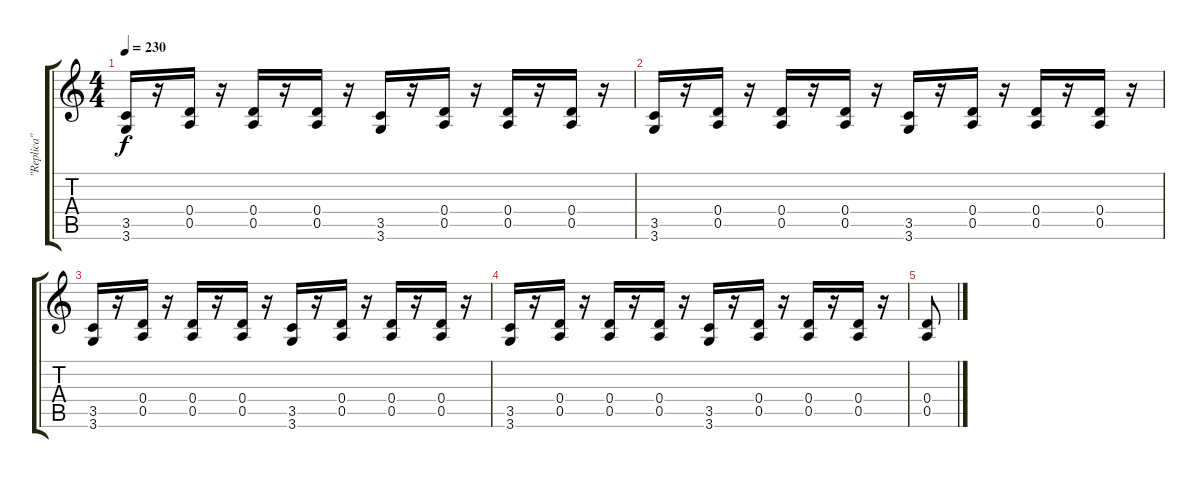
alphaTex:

\track ("\"Replica\" by Fear Factory" "\"Replica\" ") {instrument overdrivenguitar}
\staff {score tabs}
\tuning (E4 B3 G3 D3 A2 E2) {hide}
\ts (4 4)
\tempo 230
\clef g2
\ks c
(3.5 3.6).16{dy f} r.16 (0.4 0.5).16 r.16 (0.4 0.5).16 r.16 (0.4 0.5).16 r.16 (3.5 3.6).16 r.16 (0.4 0.5).16 r.16 (0.4 0.5).16 r.16 (0.4 0.5).16 r.16 |
(3.5 3.6).16 r.16 (0.4 0.5).16 r.16 (0.4 0.5).16 r.16 (0.4 0.5).16 r.16 (3.5 3.6).16 r.16 (0.4 0.5).16 r.16 (0.4 0.5).16 r.16 (0.4 0.5).16 r.16 |
(3.5 3.6).16 r.16 (0.4 0.5).16 r.16 (0.4 0.5).16 r.16 (0.4 0.5).16 r.16 (3.5 3.6).16 r.16 (0.4 0.5).16 r.16 (0.4 0.5).16 r.16 (0.4 0.5).16 r.16 |
(3.5 3.6).16 r.16 (0.4 0.5).16 r.16 (0.4 0.5).16 r.16 (0.4 0.5).16 r.16 (3.5 3.6).16 r.16 (0.4 0.5).16 r.16 (0.4 0.5).16 r.16 (0.4 0.5).16 r.16 |
(0.4 0.5).8
